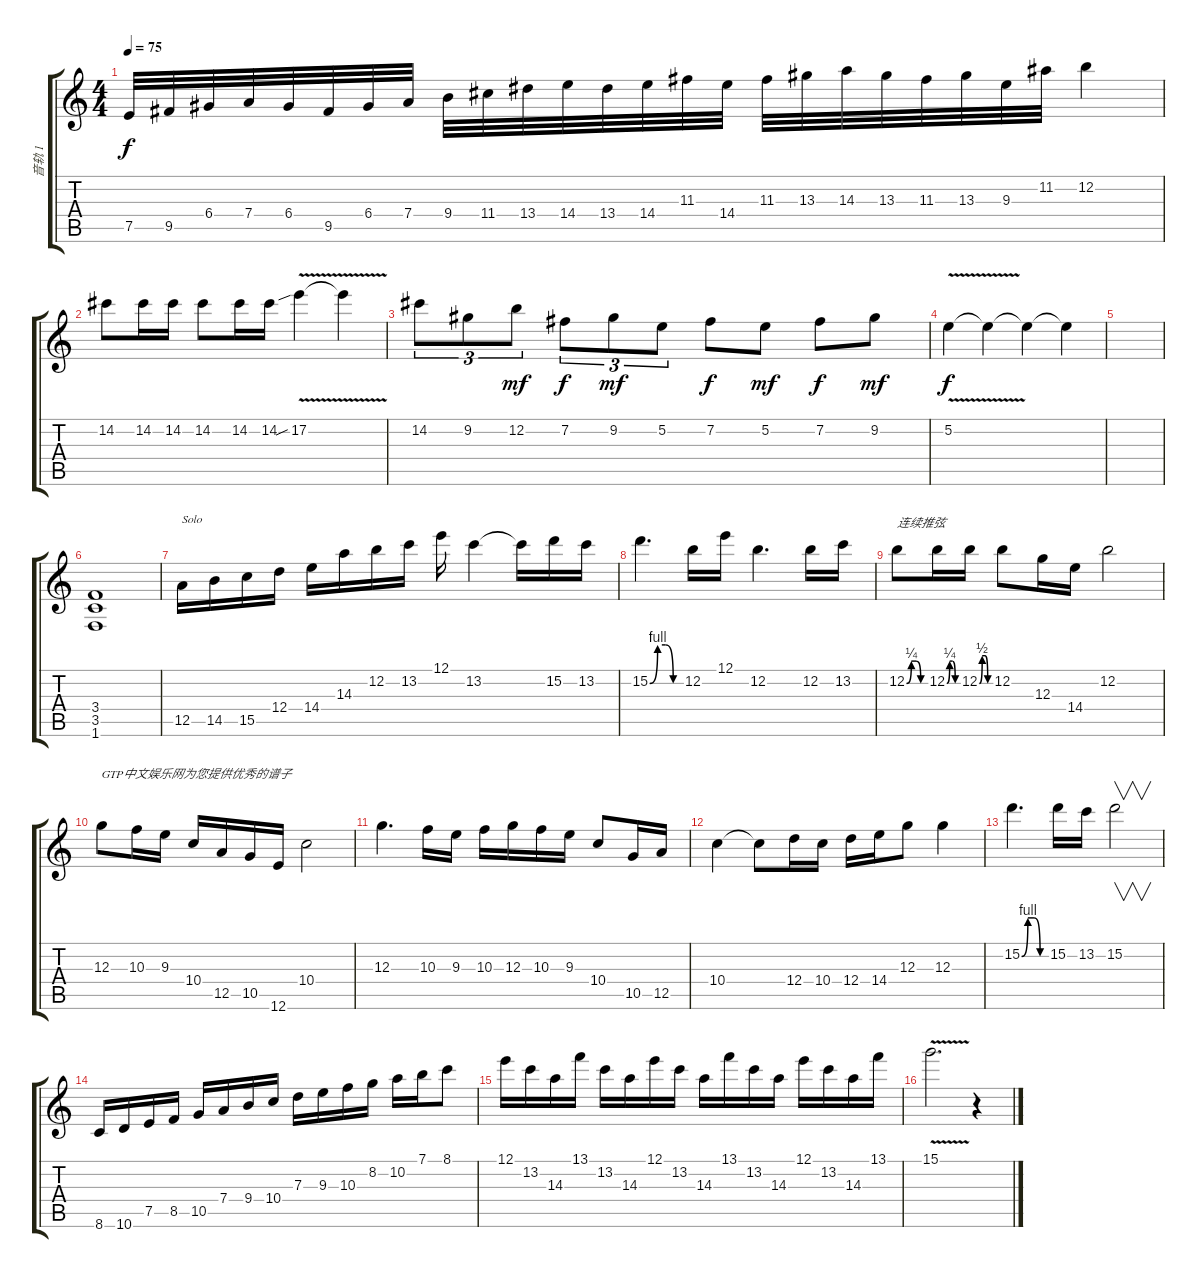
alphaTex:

\track ("音轨 1" "音轨 1") {instrument overdrivenguitar}
\staff {score tabs}
\tuning (E4 B3 G3 D3 A2 E2) {hide}
\ts (4 4)
\tempo 75
\clef g2
\ks c
7.5.32{dy f} 9.5.32 6.4.32 7.4.32 6.4.32 9.5.32 6.4.32 7.4.32 9.4.32 11.4.32 13.4.32 14.4.32 13.4.32 14.4.32 11.3.32 14.4.32 11.3.32 13.3.32 14.3.32 13.3.32 11.3.32 13.3.32 9.3.32 11.2.32 12.2.4 |
14.2.8 14.2.16 14.2.16 14.2.8 14.2.16 14.2.16 17.2{v sib}.4 17.2{t}.4 |
14.2.8{tu (3 2)} 9.2.8{tu (3 2)} 12.2.8{tu (3 2) dy mf} 7.2.8{tu (3 2) dy f} 9.2.8{tu (3 2) dy mf} 5.2.8{tu (3 2)} 7.2.8{dy f} 5.2.8{dy mf} 7.2.8{dy f} 9.2.8{dy mf} |
5.2{v}.4{dy f} 5.2{t}.4 5.2{t}.4 5.2{t}.4 |
|
(3.4 3.5 1.6).1 |
12.5.16{txt "Solo"} 14.5.16 15.5.16 12.4.16 14.4.16 14.3.16 12.2.16 13.2.16 12.1.16 13.2.4 13.2{t}.16 15.2.16 13.2.16 |
15.2{be (custom 0 0 15 4 30 4 45 0 60 0)}.4{d} 12.2.16 12.1.16 12.2.4{d} 12.2.16 13.2.16 |
12.2{be (custom 0 0 15 1 30 1 45 0 60 0)}.8{txt "连续推弦"} 12.2{be (custom 0 0 15 1 30 1 45 0 60 0)}.16 12.2{be (custom 0 0 15 2 30 2 45 0 60 0)}.16 12.2.8 12.3.16 14.4.16 12.2.2 |
12.3.8{txt "GTP中文娱乐网为您提供优秀的谱子"} 10.3.16 9.3.16 10.4.16 12.5.16 10.5.16 12.6.16 10.4.2 |
12.3.4{d} 10.3.16 9.3.16 10.3.16 12.3.16 10.3.16 9.3.16 10.4.8 10.5.16 12.5.16 |
10.4.4 10.4{t}.8 12.4.16 10.4.16 12.4.16 14.4.16 12.3.8 12.3.4 |
15.2{be (custom 0 0 15 4 30 4 45 0 60 0)}.4{d} 15.2.16 13.2.16 15.2.2{v} |
8.6.16 10.6.16 7.5.16 8.5.16 10.5.16 7.4.16 9.4.16 10.4.16 7.3.16 9.3.16 10.3.16 8.2.16 10.2.16 7.1.16 8.1.8 |
12.1.16 13.2.16 14.3.16 13.1.16 13.2.16 14.3.16 12.1.16 13.2.16 14.3.16 13.1.16 13.2.16 14.3.16 12.1.16 13.2.16 14.3.16 13.1.16 |
15.1{v}.2{d} r.4
